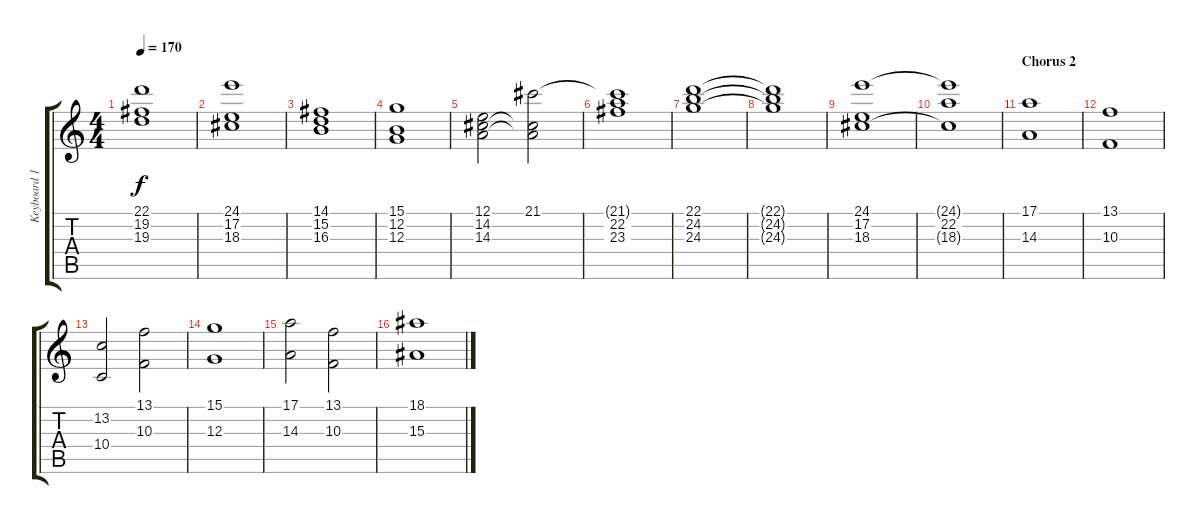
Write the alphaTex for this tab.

\track ("Keyboard 1" "Keyboard 1") {instrument stringensemble1}
\staff {score tabs}
\tuning (E4 B3 G3 D3 A2 E2) {hide}
\ts (4 4)
\tempo 170
\clef g2
\ks c
(22.1 19.2 19.3).1{dy f} |
(24.1 17.2 18.3).1 |
(14.1 15.2 16.3).1 |
(15.1 12.2 12.3).1 |
(12.1 14.2 14.3).2 (21.1 14.2{t} 14.3{t}).2 |
(21.1{t} 22.2 23.3).1 |
(22.1 24.2 24.3).1 |
(22.1{t} 24.2{t} 24.3{t}).1 |
(24.1 17.2 18.3).1 |
(24.1{t} 22.2 18.3{t}).1 |
\section ("" "Chorus 2")
(17.1 14.3).1{volume 12} |
(13.1 10.3).1 |
(13.2 10.4).2 (13.1 10.3).2 |
(15.1 12.3).1 |
(17.1 14.3).2 (13.1 10.3).2 |
(18.1 15.3).1
